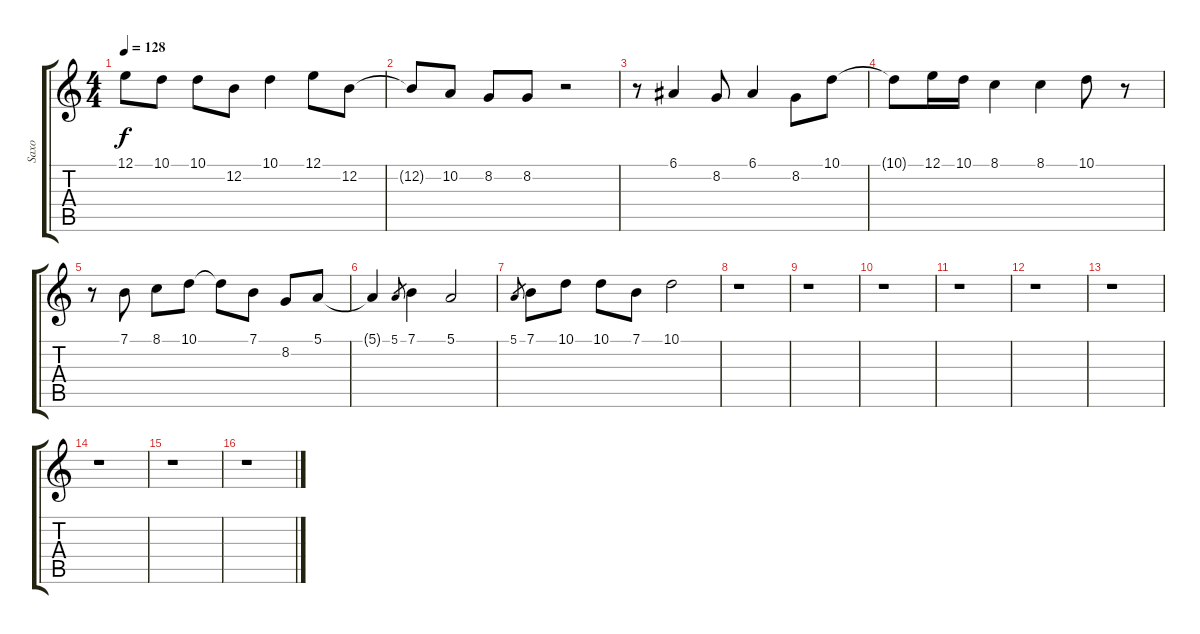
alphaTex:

\track ("Saxo" "Saxo") {instrument tenorsax}
\staff {score tabs}
\tuning (E4 B3 G3 D3 A2 E2) {hide}
\ts (4 4)
\tempo 128
\clef g2
\ks c
12.1{t}.8{dy f} 10.1.8 10.1.8 12.2.8 10.1.4 12.1.8 12.2.8 |
12.2{t}.8 10.2.8 8.2.8 8.2.8 r.2 |
r.8 6.1.4 8.2.8 6.1.4 8.2.8 10.1.8 |
10.1{t}.8 12.1.16 10.1.16 8.1.4 8.1.4 10.1.8 r.8 |
r.8 7.1.8 8.1.8 10.1.8 10.1{t}.8 7.1.8 8.2.8 5.1.8 |
5.1{t}.4 5.1.8{gr} 7.1.4 5.1.2 |
5.1.8{gr} 7.1.8 10.1.8 10.1.8 7.1.8 10.1.2 |
r.1 |
r.1 |
r.1 |
r.1 |
r.1 |
r.1 |
r.1 |
r.1 |
r.1
